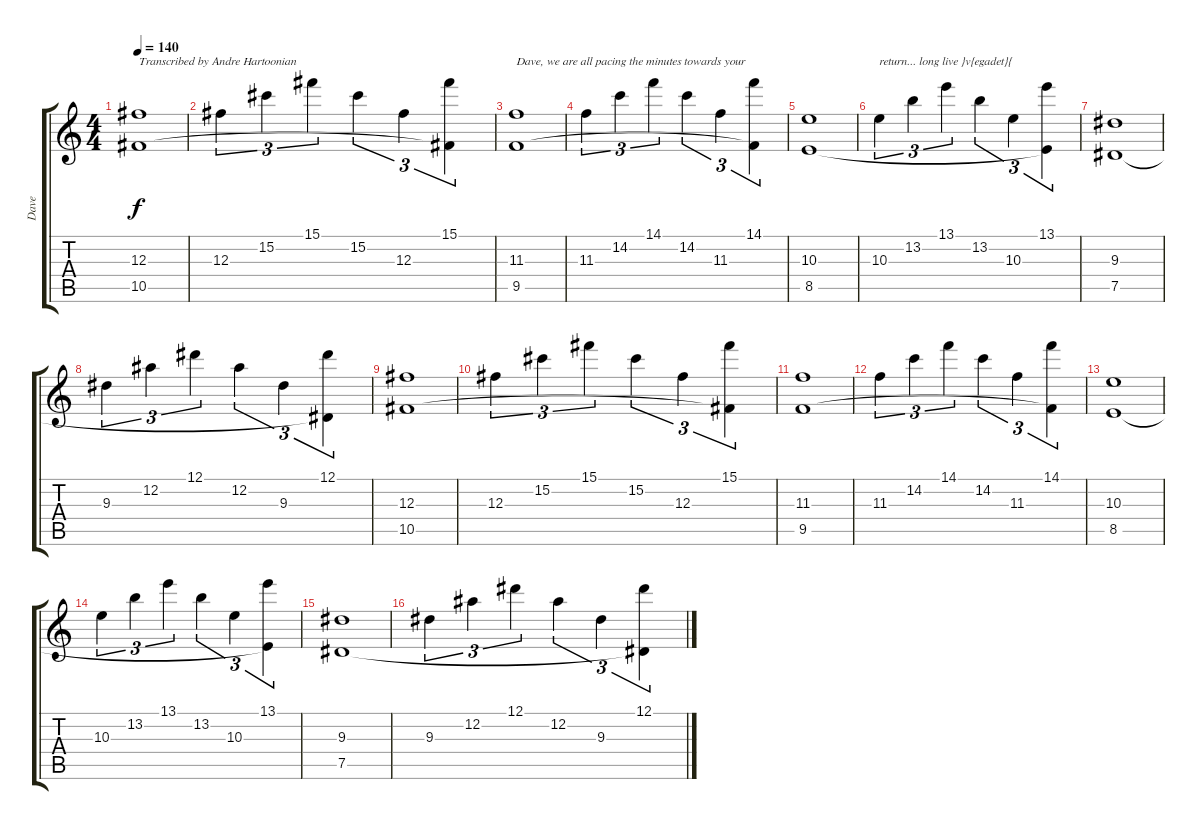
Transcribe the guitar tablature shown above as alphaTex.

\track ("Dave" "Dave") {instrument distortionguitar}
\staff {score tabs}
\tuning (Eb4 Bb3 Gb3 Db3 Ab2 Eb2) {hide}
\ts (4 4)
\tempo 140
\clef g2
\ks c
(12.3 10.5).1{txt "Transcribed by Andre Hartoonian" dy f instrument distortionguitar} |
12.3.4{tu (3 2)} 15.2.4{tu (3 2)} 15.1.4{tu (3 2)} 15.2.4{tu (3 2)} 12.3.4{tu (3 2)} (15.1 10.5{t}).4{tu (3 2)} |
(11.3 9.5).1{txt "Dave, we are all pacing the minutes towards your"} |
11.3.4{tu (3 2)} 14.2.4{tu (3 2)} 14.1.4{tu (3 2)} 14.2.4{tu (3 2)} 11.3.4{tu (3 2)} (14.1 9.5{t}).4{tu (3 2)} |
(10.3 8.5).1 |
10.3.4{tu (3 2) txt "return... long live }v{egadet}{"} 13.2.4{tu (3 2)} 13.1.4{tu (3 2)} 13.2.4{tu (3 2)} 10.3.4{tu (3 2)} (13.1 8.5{t}).4{tu (3 2)} |
(9.3 7.5).1 |
9.3.4{tu (3 2)} 12.2.4{tu (3 2)} 12.1.4{tu (3 2)} 12.2.4{tu (3 2)} 9.3.4{tu (3 2)} (12.1 7.5{t}).4{tu (3 2)} |
(12.3 10.5).1 |
12.3.4{tu (3 2)} 15.2.4{tu (3 2)} 15.1.4{tu (3 2)} 15.2.4{tu (3 2)} 12.3.4{tu (3 2)} (15.1 10.5{t}).4{tu (3 2)} |
(11.3 9.5).1 |
11.3.4{tu (3 2)} 14.2.4{tu (3 2)} 14.1.4{tu (3 2)} 14.2.4{tu (3 2)} 11.3.4{tu (3 2)} (14.1 9.5{t}).4{tu (3 2)} |
(10.3 8.5).1 |
10.3.4{tu (3 2)} 13.2.4{tu (3 2)} 13.1.4{tu (3 2)} 13.2.4{tu (3 2)} 10.3.4{tu (3 2)} (13.1 8.5{t}).4{tu (3 2)} |
(9.3 7.5).1 |
9.3.4{tu (3 2)} 12.2.4{tu (3 2)} 12.1.4{tu (3 2)} 12.2.4{tu (3 2)} 9.3.4{tu (3 2)} (12.1 7.5{t}).4{tu (3 2)}
